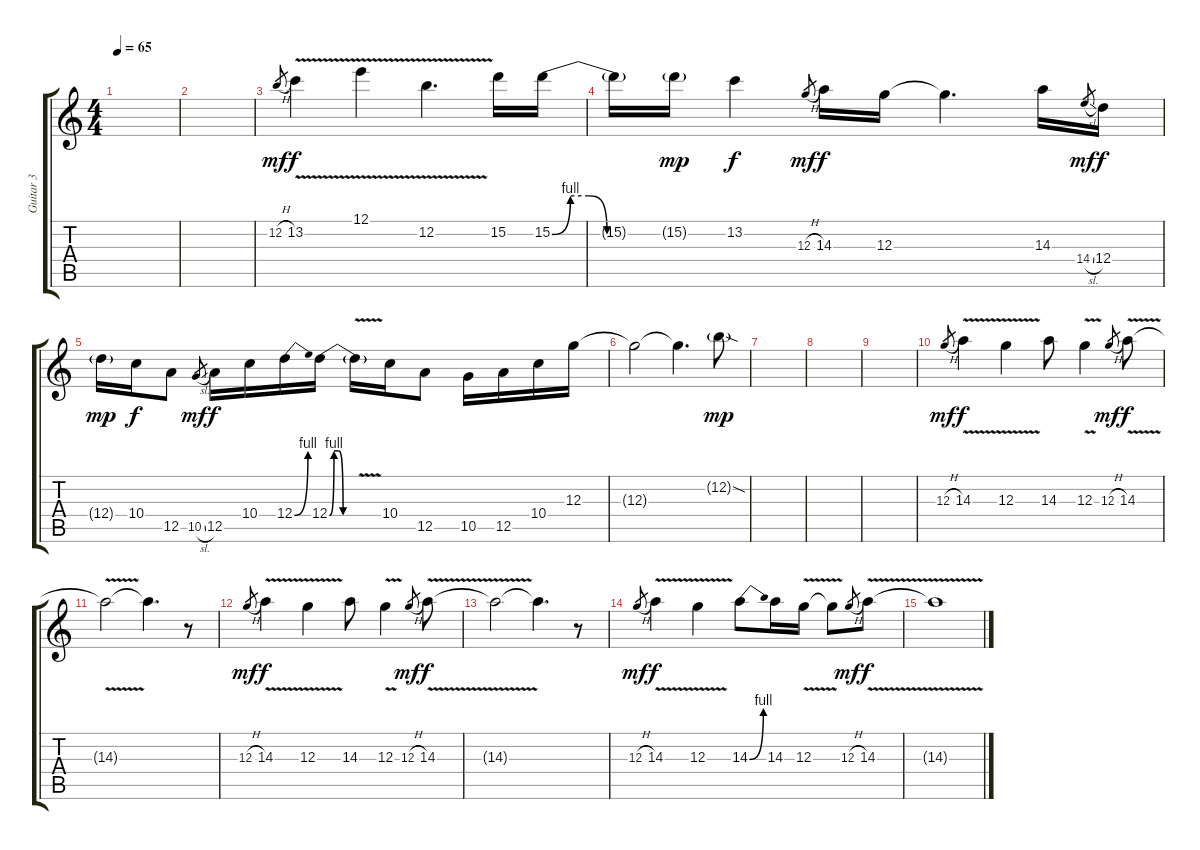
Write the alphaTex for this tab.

\track ("Guitar 3" "Guitar 3") {instrument distortionguitar}
\staff {score tabs}
\tuning (E4 B3 G3 D3 A2 E2) {hide}
\ts (4 4)
\tempo 65
\clef g2
\ks c
|
|
12.2{h}.8{gr dy mf} 13.2{v}.4{dy f} 12.1{v}.4 12.2{v}.4{d} 15.2.16 15.2{be (custom 0 0 10 4 20 4 30 0 60 0)}.16 |
15.2{t}.16 15.2{g}.16{dy mp} 13.2.4{dy f} 12.3{h}.8{gr dy mf} 14.3.16{dy f} 12.3.16 12.3{t}.4{d} 14.3.16 14.4{sl}.8{gr dy mf} 12.4.16{dy f} |
12.4{g}.16{dy mp} 10.4.16{dy f} 12.5.8 10.5{sl}.8{gr dy mf} 12.5.16{dy f} 10.4.16 12.4{be (bend 0 0 60 4)}.16 12.4{be (custom 0 0 10 4 20 4 30 0 60 0)}.16 12.4{v t}.16 10.4.16 12.5.8 10.5.16 12.5.16 10.4.16 12.3.16 |
12.3{t}.2 12.3{t}.4{d} 12.2{sod g}.8{dy mp} |
|
|
|
12.3{h}.8{gr dy mf} 14.3{v}.4{dy f} 12.3{v}.4 14.3.8 12.3{v}.4 12.3{h}.8{gr dy mf} 14.3{v}.8{dy f} |
14.3{t}.2 14.3{t}.4{d} r.8 |
12.3{h}.8{gr dy mf} 14.3{v}.4{dy f} 12.3{v}.4 14.3.8 12.3{v}.4 12.3{h}.8{gr dy mf} 14.3{v}.8{dy f} |
14.3{t}.2 14.3{t}.4{d} r.8 |
12.3{h}.8{gr dy mf} 14.3{v}.4{dy f} 12.3{v}.4 14.3{be (bend 0 0 60 4)}.8 14.3.16 12.3{v}.16 12.3{t}.8 12.3{h}.8{gr dy mf} 14.3{v}.8{dy f} |
14.3{t}.1
